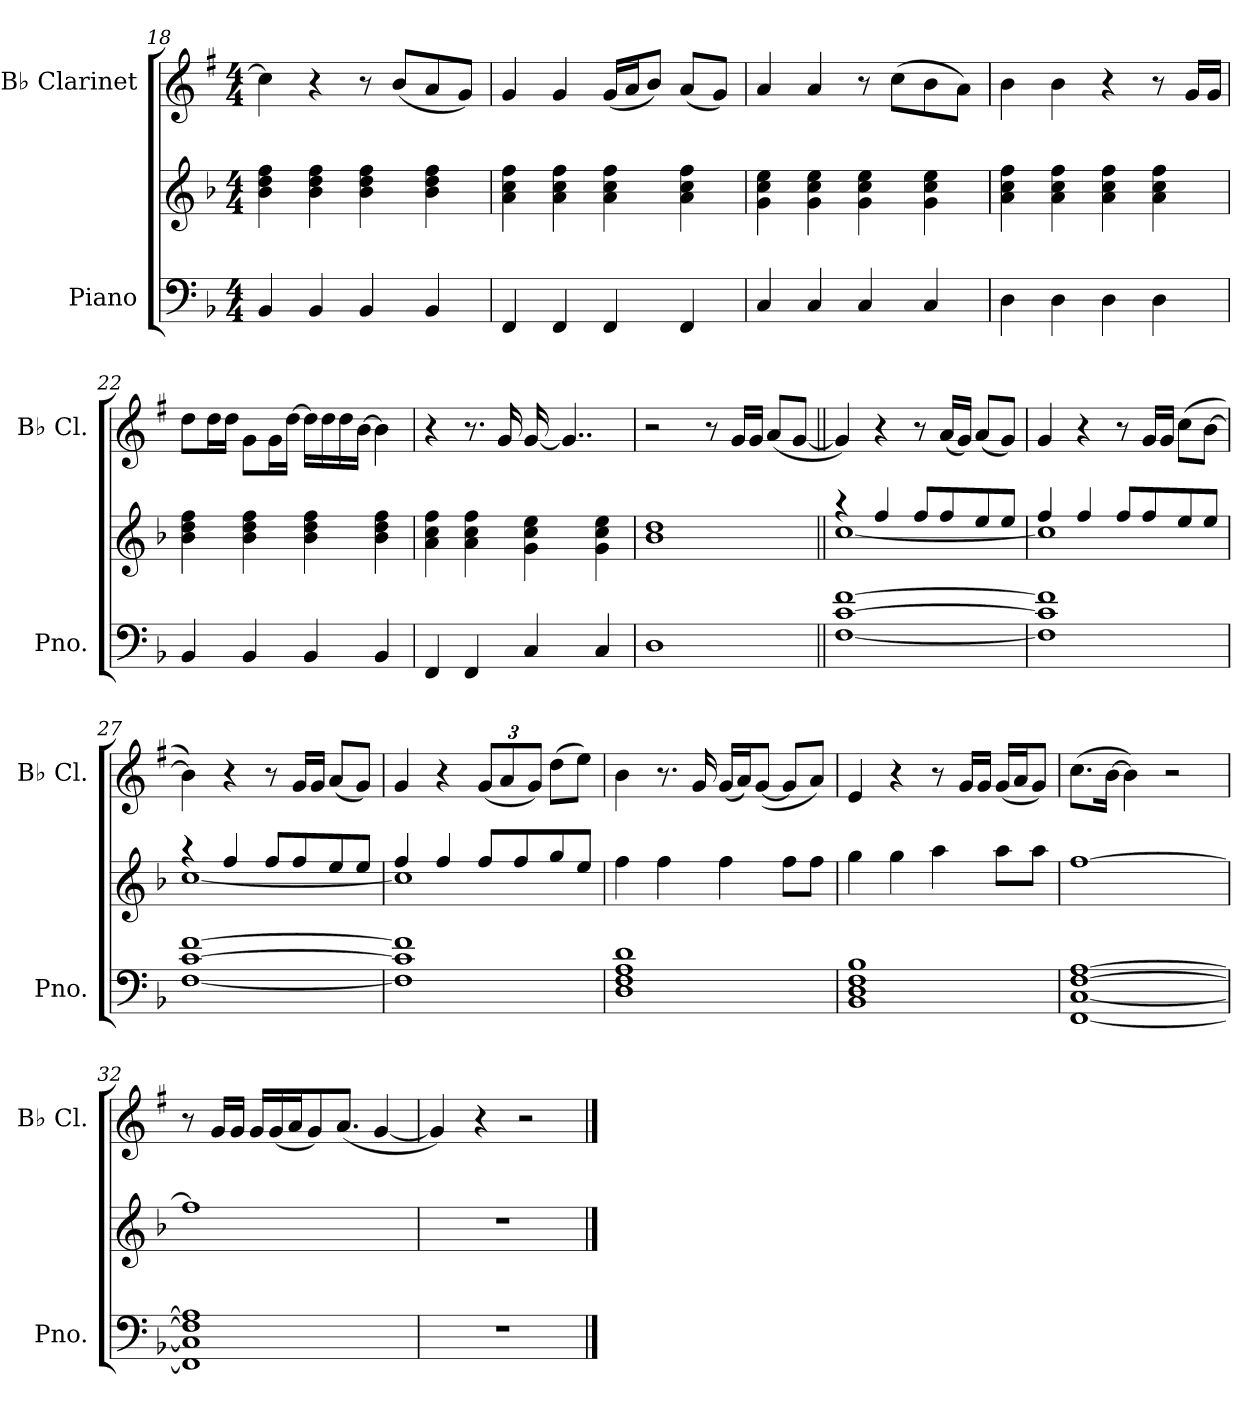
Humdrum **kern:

**kern	**kern	**kern
*part2	*part2	*part1
*staff3	*staff2	*staff1
*I"Piano	*	*I"B♭ Clarinet
*I'Pno.	*	*I'B♭ Cl.
*clefF4	*clefG2	*clefG2
*	*	*ITrd1c2
*k[b-]	*k[b-]	*k[b-]
*M4/4	*M4/4	*M4/4
=18	=18	=18
4BB-/	4b-\ 4dd\ 4ff\	4b-\]
4BB-/	4b-\ 4dd\ 4ff\	4r
4BB-/	4b-\ 4dd\ 4ff\	8r
.	.	(8a/L
4BB-/	4b-\ 4dd\ 4ff\	8g/
.	.	8f/J)
=19	=19	=19
4FF/	4a\ 4cc\ 4ff\	4f/
4FF/	4a\ 4cc\ 4ff\	4f/
4FF/	4a\ 4cc\ 4ff\	(16f/LL
.	.	16g/J
.	.	8a/J)
4FF/	4a\ 4cc\ 4ff\	(8g/L
.	.	8f/J)
=20	=20	=20
4C/	4g\ 4cc\ 4ee\	4g/
4C/	4g\ 4cc\ 4ee\	4g/
4C/	4g\ 4cc\ 4ee\	8r
.	.	(8b-\L
4C/	4g\ 4cc\ 4ee\	8a\
.	.	8g\J)
!!LO:LB:g=z
=21	=21	=21
4D\	4a\ 4cc\ 4ff\	4a\
4D\	4a\ 4cc\ 4ff\	4a\
4D\	4a\ 4cc\ 4ff\	4r
4D\	4a\ 4cc\ 4ff\	8r
.	.	16f/LL
.	.	16f/JJ
=22	=22	=22
4BB-/	4b-\ 4dd\ 4ff\	8cc\L
.	.	16cc\L
.	.	16cc\JJ
4BB-/	4b-\ 4dd\ 4ff\	8f\L
.	.	16f\L
.	.	[16cc\JJ
4BB-/	4b-\ 4dd\ 4ff\	16cc\LL]
.	.	16cc\
.	.	16cc\
.	.	[16a\JJ
4BB-/	4b-\ 4dd\ 4ff\	4a\]
=23	=23	=23
4FF/	4a\ 4cc\ 4ff\	4r
4FF/	4a\ 4cc\ 4ff\	8.r
.	.	16f/
4C/	4g\ 4cc\ 4ee\	[16f/
.	.	4..f/]
4C/	4g\ 4cc\ 4ee\	.
=24	=24	=24
1D	1b- 1dd	2r
.	.	8r
.	.	16f/LL
.	.	16f/JJ
.	.	(8g/L
.	.	[8f/J
=25||	=25||	=25||
*	*^	*
[1F [1c [1f	4r	[1cc	4f/])
.	4ff/	.	4r
.	8ff/L	.	8r
.	8ff/	.	(16g/LL
.	.	.	16f/JJ)
.	8ee/	.	(8g/L
.	8ee/J	.	8f/J)
!!LO:PB:g=z
=26	=26	=26	=26
1F] 1c] 1f]	4ff/	1cc]	4f/
.	4ff/	.	4r
.	8ff/L	.	8r
.	8ff/	.	16f/LL
.	.	.	16f/JJ
.	8ee/	.	(8b-\L
.	8ee/J	.	[8a\J
=27	=27	=27	=27
[1F [1c [1f	4r	[1cc	4a\])
.	4ff/	.	4r
.	8ff/L	.	8r
.	8ff/	.	16f/LL
.	.	.	16f/JJ
.	8ee/	.	(8g/L
.	8ee/J	.	8f/J)
=28	=28	=28	=28
1F] 1c] 1f]	4ff/	1cc]	4f/
.	4ff/	.	4r
*	*	*	*Xbrackettup
.	8ff/L	.	(12f/L
.	.	.	12g/
.	8ff/	.	.
.	.	.	12f/J)
.	8gg/	.	(8cc\L
.	8ee/J	.	8dd\J)
*	*v	*v	*
=29	=29	=29
1D 1F 1A 1d	4ff\	4a\
.	4ff\	8.r
.	.	16f/
.	4ff\	(16f/LL
.	.	16g/J)
.	.	([8f/J
.	8ff\L	8f/L]
.	8ff\J	8g/J)
=30	=30	=30
1BB- 1D 1F 1B-	4gg\	4d/
.	4gg\	4r
.	4aa\	8r
.	.	16f/LL
.	.	16f/JJ
.	8aa\L	(16f/LL
.	.	16g/J
.	8aa\J	8f/J)
!!LO:LB:g=z
=31	=31	=31
[1FF [1C [1F [1A	[1ff	(8.b-\L
.	.	[16a\Jk
.	.	4a\])
.	.	2r
=32	=32	=32
1FF] 1C] 1F] 1A]	1ff]	8r
.	.	16f/LL
.	.	16f/JJ
.	.	16f/LL
.	.	(16f/
.	.	16g/J
.	.	8f/)
.	.	(8.g/J
.	.	[4f/
=33	=33	=33
1r	1r	4f/])
.	.	4r
.	.	2r
==	==	==
*-	*-	*-
